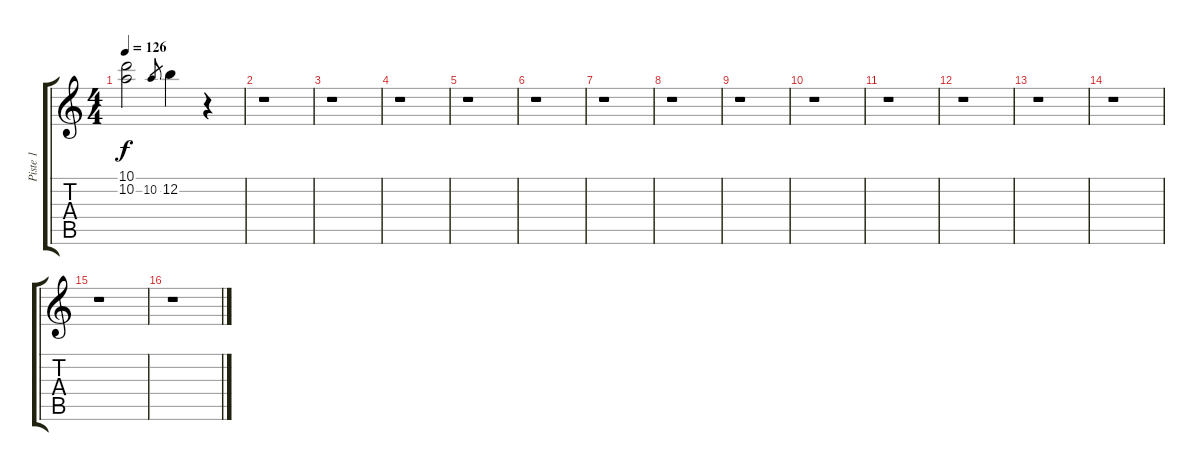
\track ("Piste 1" "Piste 1") {instrument electricguitarclean}
\staff {score tabs}
\tuning (E4 B3 G3 D3 A2 E2) {hide}
\ts (4 4)
\tempo 126
\clef g2
\ks c
(10.1{t} 10.2{t}).2{dy f} 10.2.8{gr} 12.2.4 r.4 |
r.1 |
r.1 |
r.1 |
r.1 |
r.1 |
r.1 |
r.1 |
r.1 |
r.1 |
r.1 |
r.1 |
r.1 |
r.1 |
r.1 |
r.1
